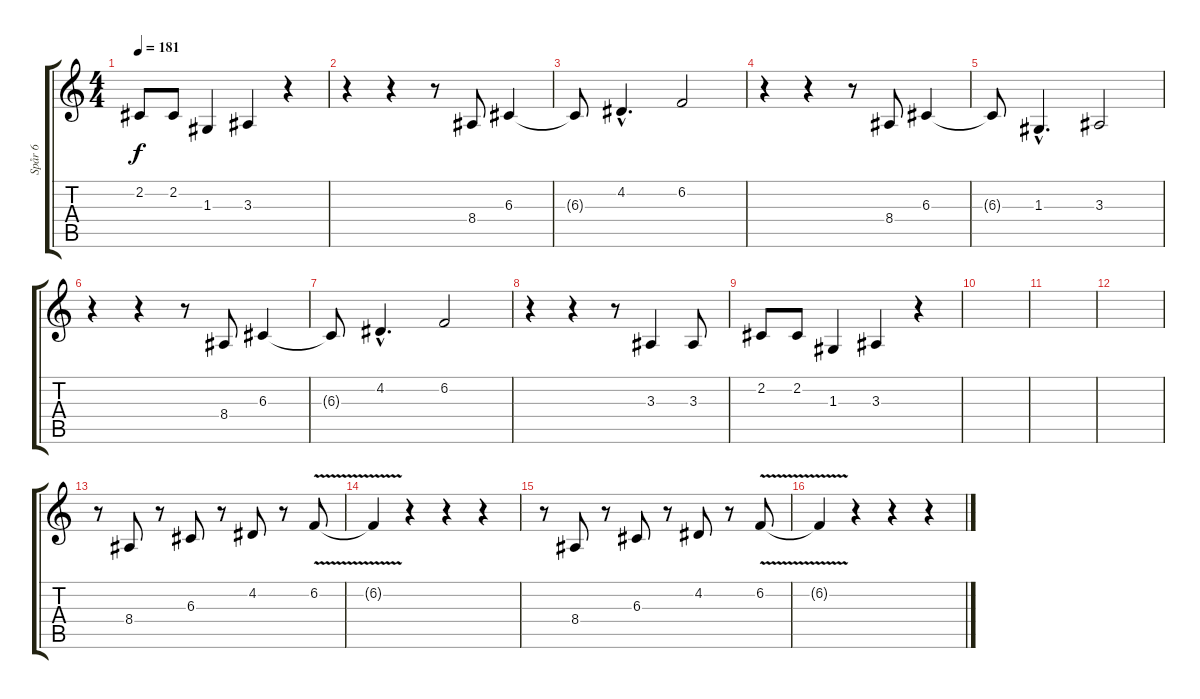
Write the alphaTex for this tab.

\track ("Spår 6" "Spår 6") {instrument fx5brightness}
\staff {score tabs}
\tuning (E4 B3 G3 D3 A2 E2) {hide}
\ts (4 4)
\tempo 181
\clef g2
\ks c
2.2.8{dy f} 2.2.8 1.3.4 3.3.4 r.4 |
r.4 r.4 r.8 8.4.8 6.3.4 |
6.3{t}.8 4.2{hac}.4{d} 6.2.2 |
r.4 r.4 r.8 8.4.8 6.3.4 |
6.3{t}.8 1.3{hac}.4{d} 3.3.2 |
r.4 r.4 r.8 8.4.8 6.3.4 |
6.3{t}.8 4.2{hac}.4{d} 6.2.2 |
r.4 r.4 r.8 3.3.4 3.3.8 |
2.2.8 2.2.8 1.3.4 3.3.4 r.4 |
|
|
|
r.8 8.4.8 r.8 6.3.8 r.8 4.2.8 r.8 6.2{v}.8 |
6.2{t}.4 r.4 r.4 r.4 |
r.8 8.4.8 r.8 6.3.8 r.8 4.2.8 r.8 6.2{v}.8 |
6.2{t}.4 r.4 r.4 r.4
